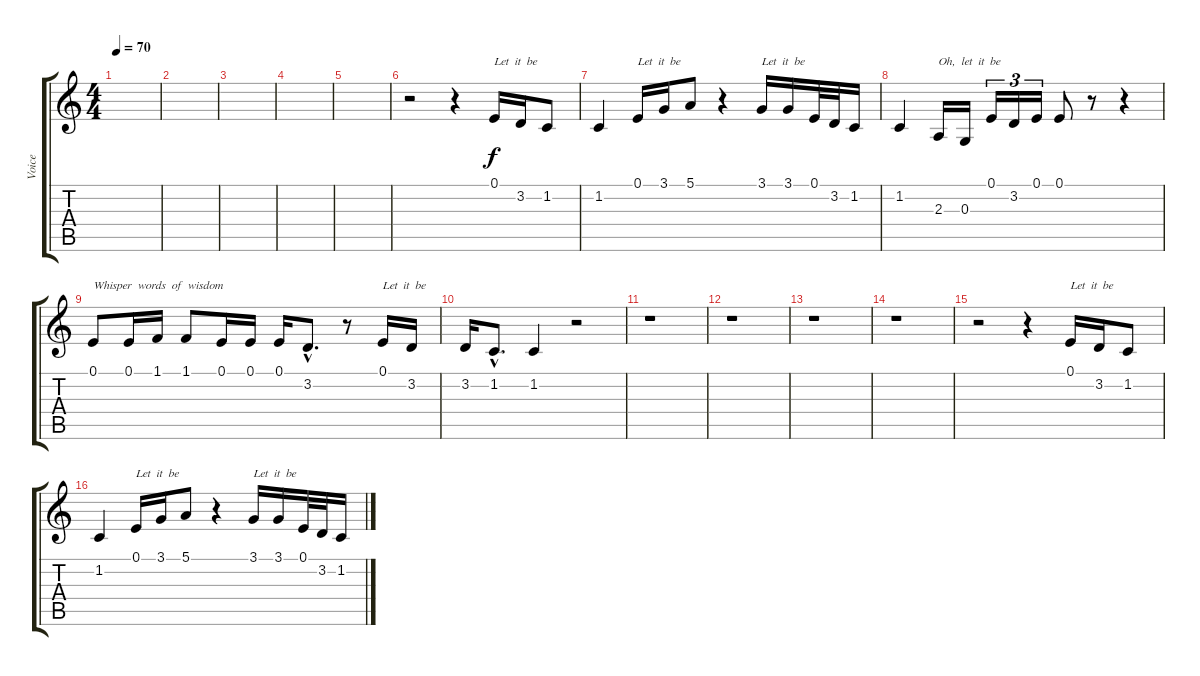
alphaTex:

\track ("Voice" "Voice") {instrument lead2sawtooth}
\staff {score tabs}
\tuning (E4 B3 G3 D3 A2 E2) {hide}
\ts (4 4)
\tempo 70
\clef g2
\ks c
|
|
|
|
|
r.2 r.4 0.1.16{txt "Let  it  be"} 3.2.16 1.2.8 |
1.2.4 0.1.16{txt "Let  it  be"} 3.1.16 5.1.8 r.4 3.1.16{txt "Let  it  be"} 3.1.16 0.1.32 3.2.32 1.2.16 |
1.2.4 2.3.16{txt "Oh,  let  it  be"} 0.3.16 0.1.16{tu (3 2)} 3.2.16{tu (3 2)} 0.1.16{tu (3 2)} 0.1.8 r.8 r.4 |
0.1.8{txt "Whisper  words  of  wisdom"} 0.1.16 1.1.16 1.1.8 0.1.16 0.1.16 0.1.16 3.2{hac}.8{d} r.8 0.1.16{txt "Let  it  be"} 3.2.16 |
3.2.16 1.2{hac}.8{d} 1.2.4 r.2 |
r.1 |
r.1 |
r.1 |
r.1 |
r.2 r.4 0.1.16{txt "Let  it  be"} 3.2.16 1.2.8 |
1.2.4 0.1.16{txt "Let  it  be"} 3.1.16 5.1.8 r.4 3.1.16{txt "Let  it  be"} 3.1.16 0.1.32 3.2.32 1.2.16
